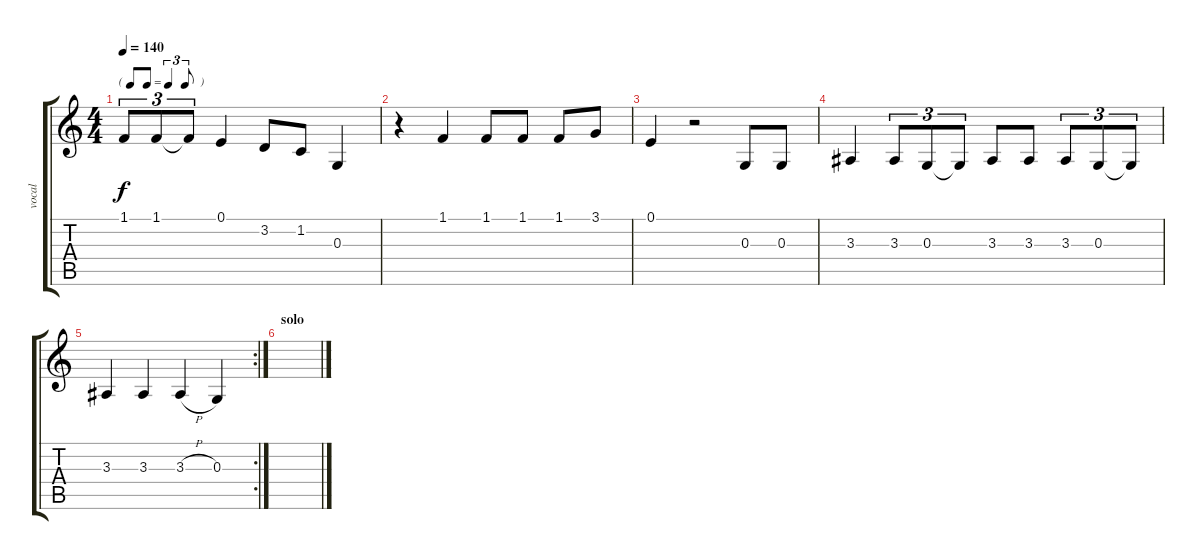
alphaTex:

\track ("vocal" "vocal") {instrument lead6voice}
\staff {score tabs}
\tuning (E4 B3 G3 D3 A2 E2) {hide}
\ts (4 4)
\tf triplet8th
\tempo 140
\clef g2
\ks c
1.1.8{tu (3 2) dy f} 1.1.8{tu (3 2)} 1.1{t}.8{tu (3 2)} 0.1.4 3.2.8 1.2.8 0.3.4 |
r.4 1.1.4 1.1.8 1.1.8 1.1.8 3.1.8 |
0.1.4 r.2 0.3.8 0.3.8 |
3.3.4 3.3.8{tu (3 2)} 0.3.8{tu (3 2)} 0.3{t}.8{tu (3 2)} 3.3.8 3.3.8 3.3.8{tu (3 2)} 0.3.8{tu (3 2)} 0.3{t}.8{tu (3 2)} |
\rc 2
3.3.4 3.3.4 3.3{h}.4 0.3.4 |
\section ("" "solo")
